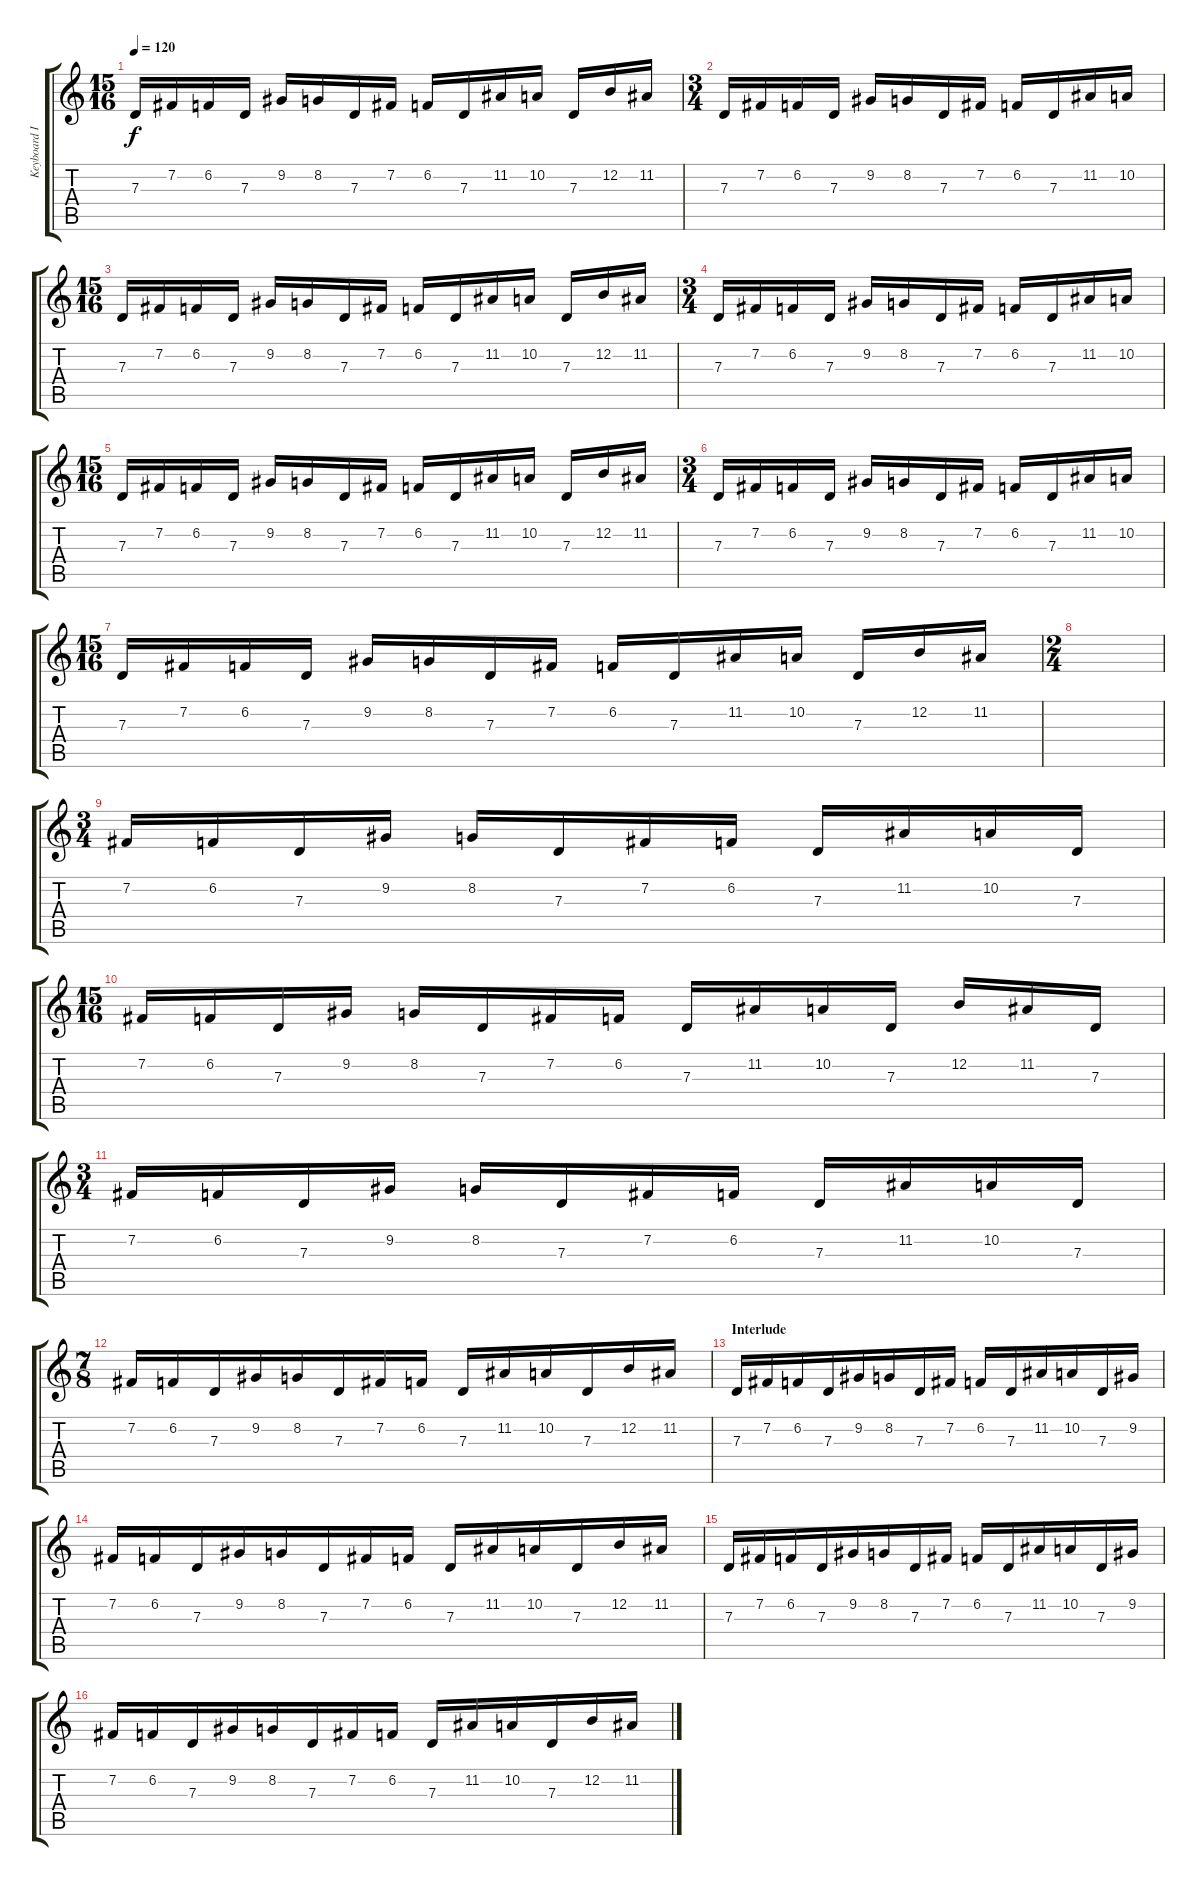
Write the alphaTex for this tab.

\track ("Keyboard I" "Keyboard I") {instrument stringensemble1}
\staff {score tabs}
\tuning (E4 B3 G3 D3 A2 E2) {hide}
\ts (15 16)
\tempo 120
\clef g2
\ks c
7.3.16{dy f} 7.2.16 6.2.16 7.3.16 9.2.16 8.2.16 7.3.16 7.2.16 6.2.16 7.3.16 11.2.16 10.2.16 7.3.16 12.2.16 11.2.16 |
\ts (3 4)
7.3.16{volume 12 instrument lead5charang} 7.2.16 6.2.16 7.3.16 9.2.16 8.2.16 7.3.16 7.2.16 6.2.16 7.3.16 11.2.16 10.2.16 |
\ts (15 16)
7.3.16 7.2.16 6.2.16 7.3.16 9.2.16 8.2.16 7.3.16 7.2.16 6.2.16 7.3.16 11.2.16 10.2.16 7.3.16 12.2.16 11.2.16 |
\ts (3 4)
7.3.16{volume 12 instrument lead5charang} 7.2.16 6.2.16 7.3.16 9.2.16 8.2.16 7.3.16 7.2.16 6.2.16 7.3.16 11.2.16 10.2.16 |
\ts (15 16)
7.3.16 7.2.16 6.2.16 7.3.16 9.2.16 8.2.16 7.3.16 7.2.16 6.2.16 7.3.16 11.2.16 10.2.16 7.3.16 12.2.16 11.2.16 |
\ts (3 4)
7.3.16{volume 12 instrument lead5charang} 7.2.16 6.2.16 7.3.16 9.2.16 8.2.16 7.3.16 7.2.16 6.2.16 7.3.16 11.2.16 10.2.16 |
\ts (15 16)
7.3.16 7.2.16 6.2.16 7.3.16 9.2.16 8.2.16 7.3.16 7.2.16 6.2.16 7.3.16 11.2.16 10.2.16 7.3.16 12.2.16 11.2.16 |
\ts (2 4)
|
\ts (3 4)
7.2.16 6.2.16 7.3.16 9.2.16 8.2.16 7.3.16 7.2.16 6.2.16 7.3.16 11.2.16 10.2.16 7.3.16 |
\ts (15 16)
7.2.16 6.2.16 7.3.16 9.2.16 8.2.16 7.3.16 7.2.16 6.2.16 7.3.16 11.2.16 10.2.16 7.3.16 12.2.16 11.2.16 7.3.16 |
\ts (3 4)
7.2.16 6.2.16 7.3.16 9.2.16 8.2.16 7.3.16 7.2.16 6.2.16 7.3.16 11.2.16 10.2.16 7.3.16 |
\ts (7 8)
7.2.16 6.2.16 7.3.16 9.2.16 8.2.16 7.3.16 7.2.16 6.2.16 7.3.16 11.2.16 10.2.16 7.3.16 12.2.16 11.2.16 |
\section ("" "Interlude")
7.3.16 7.2.16 6.2.16 7.3.16 9.2.16 8.2.16 7.3.16 7.2.16 6.2.16 7.3.16 11.2.16 10.2.16 7.3.16 9.2.16 |
7.2.16 6.2.16 7.3.16 9.2.16 8.2.16 7.3.16 7.2.16 6.2.16 7.3.16 11.2.16 10.2.16 7.3.16 12.2.16 11.2.16 |
7.3.16 7.2.16 6.2.16 7.3.16 9.2.16 8.2.16 7.3.16 7.2.16 6.2.16 7.3.16 11.2.16 10.2.16 7.3.16 9.2.16 |
7.2.16 6.2.16 7.3.16 9.2.16 8.2.16 7.3.16 7.2.16 6.2.16 7.3.16 11.2.16 10.2.16 7.3.16 12.2.16 11.2.16
